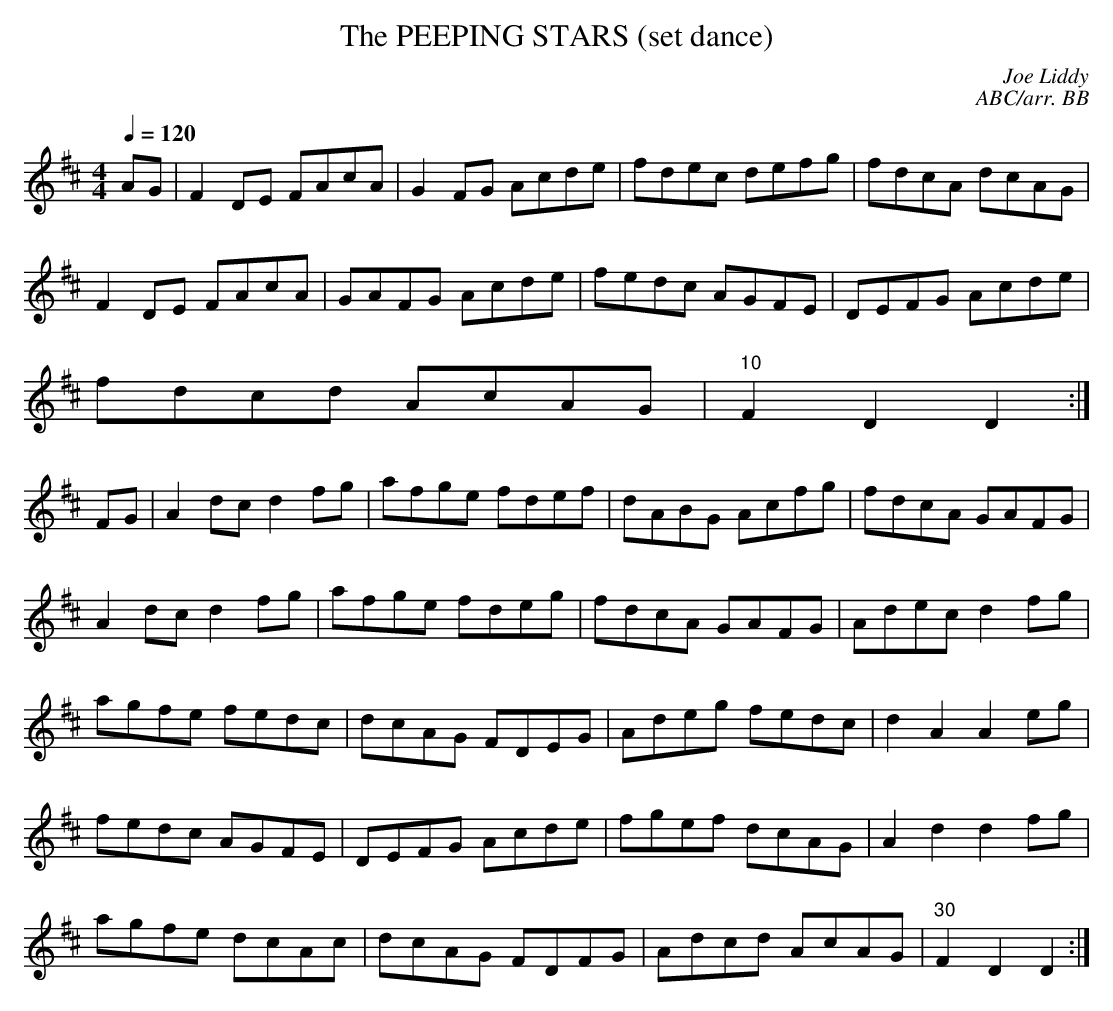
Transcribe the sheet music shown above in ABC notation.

X:1
T:PEEPING STARS (set dance), The
C:Joe Liddy
C:ABC/arr. BB
Q:1/4=120
L:1/8
M:4/4
K:D
AG|F2DE FAcA|G2FG Acde|fdec defg|fdcA dcAG |
F2 DE FAcA|GAFG Acde|fedc AGFE|DEFG Acde |
fdcd AcAG|"10"F2 D2 D2 :|
FG|A2 dc d2 fg|afge fdef|dABG Acfg|fdcA GAFG |
A2 dc d2 fg|afge fdeg|fdcA GAFG|Adec d2 fg |
agfe fedc|dcAG FDEG|Adeg fedc|d2 A2 A2 eg |
fedc AGFE|DEFG Acde|fgef dcAG|A2 d2 d2 fg |
agfe dcAc|dcAG FDFG|Adcd AcAG|"30"F2 D2 D2 :|
